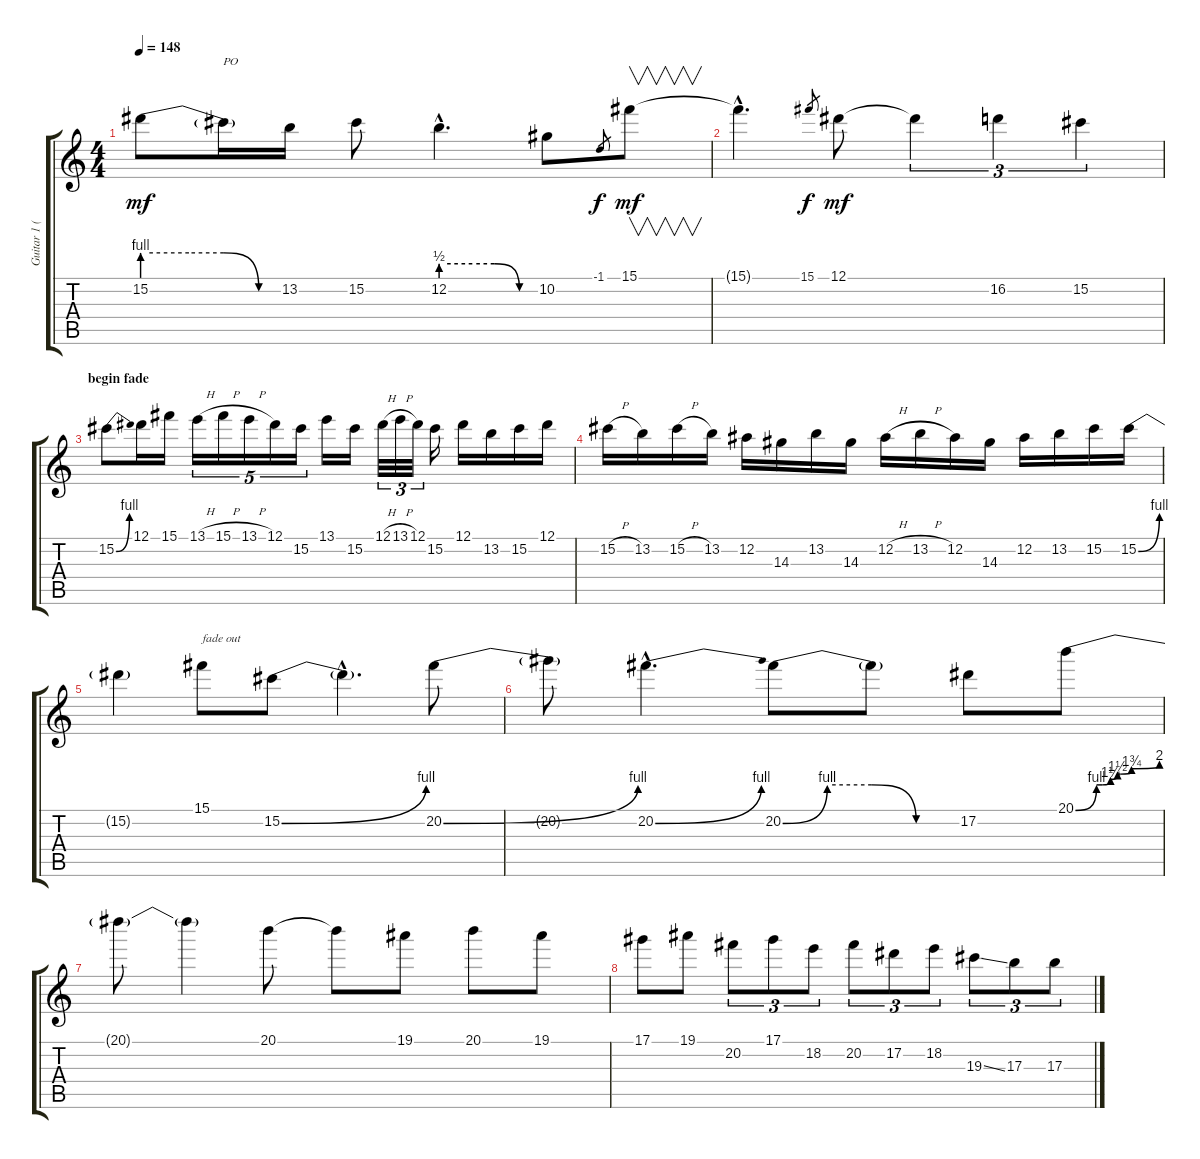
\track ("Guitar 1 (Slash)" "Guitar 1 (") {instrument distortionguitar}
\staff {score tabs}
\tuning (Eb4 Bb3 Gb3 Db3 Ab2 Eb2) {hide}
\ts (4 4)
\tempo 148
\clef g2
\ks c
15.2{be (custom 0 4 20 4 35 4 50 0 60 0)}.8{dy mf} 15.2{t}.16{txt "PO"} 13.2.16 15.2.8 12.2{be (custom 0 2 20 2 34 2 50 0 60 0) hac}.4{d} 10.2.8 -1.1.8{gr dy f} 15.1.8{v dy mf} |
15.1{hac t}.4{d} 15.1.8{gr dy f} 12.1.8{dy mf} 12.1{t}.4{tu (3 2)} 16.2.4{tu (3 2)} 15.2.4{tu (3 2)} |
\section ("" "begin fade")
15.2{be (bend 0 0 60 4)}.8{volume 7} 12.1.16 15.1.16 13.1{h}.16{tu (5 4)} 15.1{h}.16{tu (5 4)} 13.1{h}.16{tu (5 4)} 12.1.16{tu (5 4)} 15.2.16{tu (5 4)} 13.1.16 15.2.16 12.1{h}.32{tu (3 2)} 13.1{h}.32{tu (3 2)} 12.1.32{tu (3 2)} 15.2.16 12.1.16 13.2.16 15.2.16 12.1.16 |
15.2{h}.16 13.2.16 15.2{h}.16 13.2.16 12.2.16 14.3.16 13.2.16 14.3.16 12.2{h}.16 13.2{h}.16 12.2.16 14.3.16 12.2.16 13.2.16 15.2.16 15.2{be (bend 0 0 60 4)}.16 |
15.2{t}.4 15.1.8{txt "fade out"} 15.2{be (bend 0 0 60 4)}.8 15.2{hac t}.4{d} 20.2{be (bend 0 0 60 4)}.8 |
20.2{t}.8{volume 4} 20.2{be (bend 0 0 60 4) hac}.4{d} 20.2{be (custom 0 0 15 4 30 4 45 0 60 0)}.8 20.2{t}.8 17.2.8 20.1{be (custom 0 0 15 4 19 4 25 5 30 6 32 6 40 7 60 8)}.8 |
20.1{t}.8 20.1{t}.4 20.1.8 20.1{t}.8 19.1.8 20.1.8 19.1.8 |
17.1.8 19.1.8 20.2.8{tu (3 2)} 17.1.8{tu (3 2)} 18.2.8{tu (3 2)} 20.2.8{tu (3 2)} 17.2.8{tu (3 2)} 18.2.8{tu (3 2)} 19.3{ss}.8{tu (3 2)} 17.3.8{tu (3 2)} 17.3.8{tu (3 2)}
